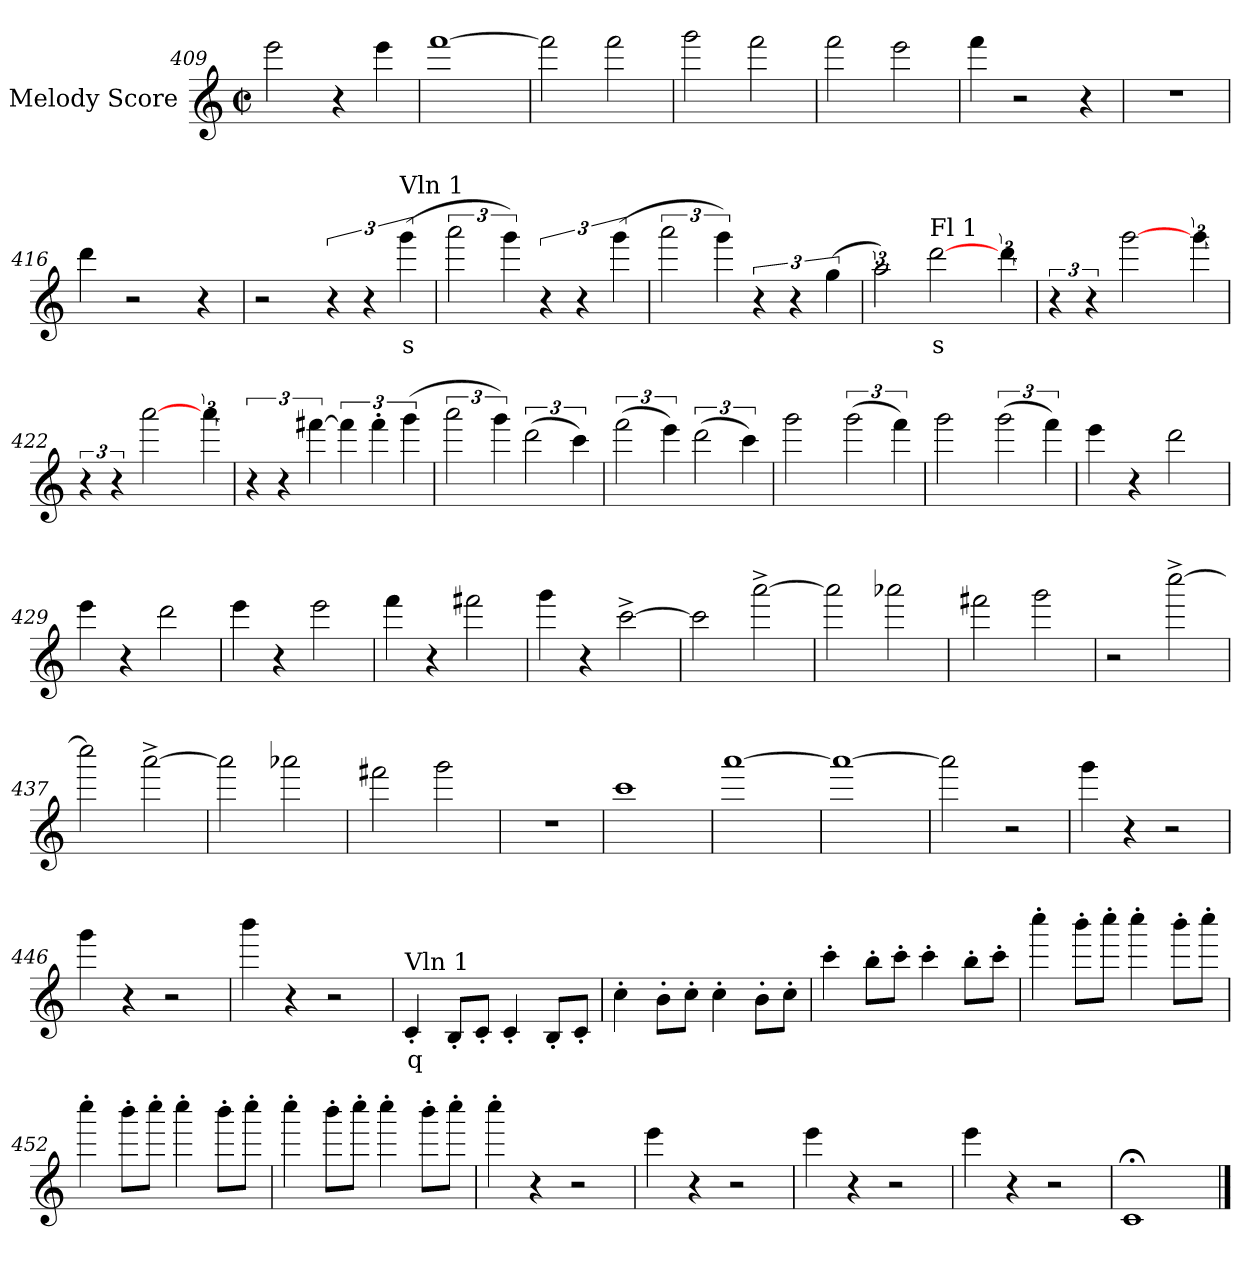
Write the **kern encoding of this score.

**kern	**text
*part1	*part1
*staff1	*staff1
*I"Melody Score	*
*clefG2	*
*k[]	*
*M2/2	*
*met(c|)	*
=409	=409
2eee\	.
4r	.
4eee\	.
=410	=410
[1fff	.
=411	=411
2fff\]	.
2fff\	.
=412	=412
2ggg\	.
2fff\	.
=413	=413
2fff\	.
2eee\	.
=414	=414
4fff\	.
2r	.
4r	.
=415	=415
1r	.
=416	=416
4ddd\	.
2r	.
4r	.
=417	=417
2r	.
6r	.
6r	.
!LO:TX:a:t=Vln 1	!
!	!LO:LY:b:color=#FF0000
(6ggg\	s
=418	=418
3aaa\	.
6ggg\)	.
6r	.
6r	.
(6ggg\	.
=419	=419
3aaa\	.
6ggg\)	.
6r	.
6r	.
(6gg\	.
=420	=420
3aa\)	.
!LO:TX:a:t=Fl 1	!
!	!LO:LY:b:color=#FF0000
[2ddd\	s
6ddd\	.
=421	=421
6r	.
6r	.
[2ggg\	.
6ggg\	.
=422	=422
6r	.
6r	.
[2aaa\	.
6aaa\	.
=423	=423
6r	.
6r	.
[6fff#X\	.
6fff#\]	.
6fff#'\	.
(6ggg\	.
=424	=424
3aaa\	.
6ggg\)	.
(3ddd\	.
6ccc\)	.
=425	=425
(3fff\	.
6eee\)	.
(3ddd\	.
6ccc\)	.
=426	=426
2ggg\	.
(3ggg\	.
6fff\)	.
=427	=427
2ggg\	.
(3ggg\	.
6fff\)	.
=428	=428
4eee\	.
4r	.
2ddd\	.
=429	=429
4eee\	.
4r	.
2ddd\	.
=430	=430
4eee\	.
4r	.
2eee\	.
=431	=431
4fff\	.
4r	.
2fff#X\	.
=432	=432
4ggg\	.
4r	.
[2ccc^\	.
=433	=433
2ccc\]	.
[2aaa^\	.
=434	=434
2aaa\]	.
2aaa-X\	.
=435	=435
2fff#X\	.
2ggg\	.
=436	=436
2r	.
[2cccc^\	.
=437	=437
2cccc\]	.
[2aaa^\	.
=438	=438
2aaa\]	.
2aaa-X\	.
=439	=439
2fff#X\	.
2ggg\	.
=440	=440
1r	.
=441	=441
1ccc	.
=442	=442
[1aaa	.
=443	=443
1aaa_	.
=444	=444
2aaa\]	.
2r	.
=445	=445
4ggg\	.
4r	.
2r	.
=446	=446
4ggg\	.
4r	.
2r	.
=447	=447
4bbb\	.
4r	.
2r	.
=448	=448
!LO:TX:a:t=Vln 1	!
!	!LO:LY:b:color=#FF0000
4c'/	q
8B'/L	.
8c'/J	.
4c'/	.
8B'/L	.
8c'/J	.
=449	=449
4cc'\	.
8b'\L	.
8cc'\J	.
4cc'\	.
8b'\L	.
8cc'\J	.
=450	=450
4ccc'\	.
8bb'\L	.
8ccc'\J	.
4ccc'\	.
8bb'\L	.
8ccc'\J	.
=451	=451
4cccc'\	.
8bbb'\L	.
8cccc'\J	.
4cccc'\	.
8bbb'\L	.
8cccc'\J	.
=452	=452
4cccc'\	.
8bbb'\L	.
8cccc'\J	.
4cccc'\	.
8bbb'\L	.
8cccc'\J	.
=453	=453
4cccc'\	.
8bbb'\L	.
8cccc'\J	.
4cccc'\	.
8bbb'\L	.
8cccc'\J	.
=454	=454
4cccc'\	.
4r	.
2r	.
=455	=455
4eee\	.
4r	.
2r	.
=456	=456
4eee\	.
4r	.
2r	.
=457	=457
4eee\	.
4r	.
2r	.
=458	=458
1c;<	.
==	==
*-	*-
